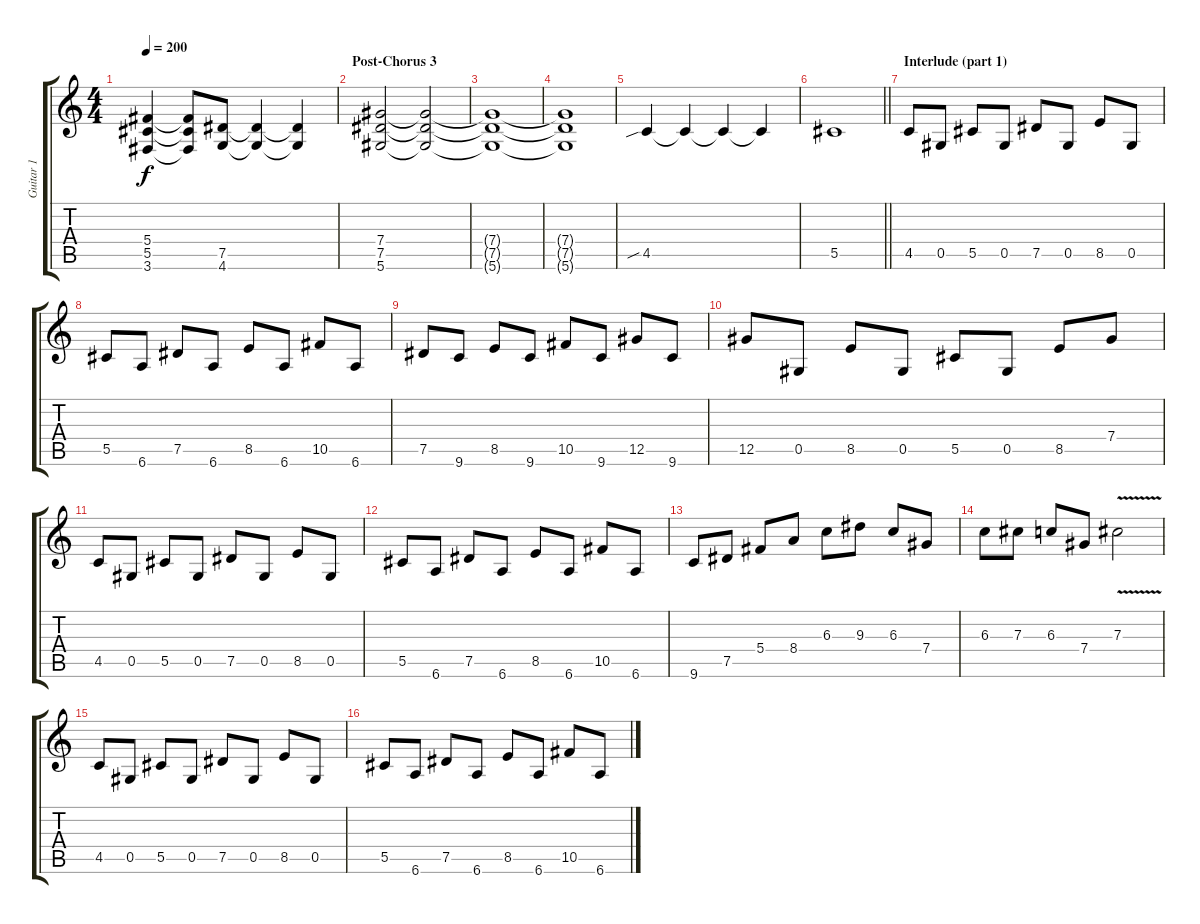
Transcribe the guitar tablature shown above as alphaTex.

\track ("Guitar 1" "Guitar 1") {instrument distortionguitar}
\staff {score tabs}
\tuning (Eb4 Bb3 Gb3 Db3 Ab2 Eb2) {hide}
\ts (4 4)
\tempo 200
\clef g2
\ks c
(5.4{t} 5.5{t} 3.6{t}).4{dy f} (5.4{t} 5.5{t} 3.6{t}).8 (7.5 4.6).8 (7.5{t} 4.6{t}).4 (7.5{t} 4.6{t}).4 |
\section ("" "Post-Chorus 3")
(7.4 7.5 5.6).2 (7.4{t} 7.5{t} 5.6{t}).2 |
(7.4{t} 7.5{t} 5.6{t}).1 |
(7.4{t} 7.5{t} 5.6{t}).1 |
4.5{sib}.4 4.5{t}.4 4.5{t}.4 4.5{t}.4 |
\barLineRight lightlight
5.5.1 |
\section ("" "Interlude (part 1)")
4.5.8 0.5.8 5.5.8 0.5.8 7.5.8 0.5.8 8.5.8 0.5.8 |
5.5.8 6.6.8 7.5.8 6.6.8 8.5.8 6.6.8 10.5.8 6.6.8 |
7.5.8 9.6.8 8.5.8 9.6.8 10.5.8 9.6.8 12.5.8 9.6.8 |
12.5.8 0.5.8 8.5.8 0.5.8 5.5.8 0.5.8 8.5.8 7.4.8 |
4.5.8 0.5.8 5.5.8 0.5.8 7.5.8 0.5.8 8.5.8 0.5.8 |
5.5.8 6.6.8 7.5.8 6.6.8 8.5.8 6.6.8 10.5.8 6.6.8 |
9.6.8 7.5.8 5.4.8 8.4.8 6.3.8 9.3.8 6.3.8 7.4.8 |
6.3.8 7.3.8 6.3.8 7.4.8 7.3{v}.2 |
4.5.8 0.5.8 5.5.8 0.5.8 7.5.8 0.5.8 8.5.8 0.5.8 |
5.5.8 6.6.8 7.5.8 6.6.8 8.5.8 6.6.8 10.5.8 6.6.8
